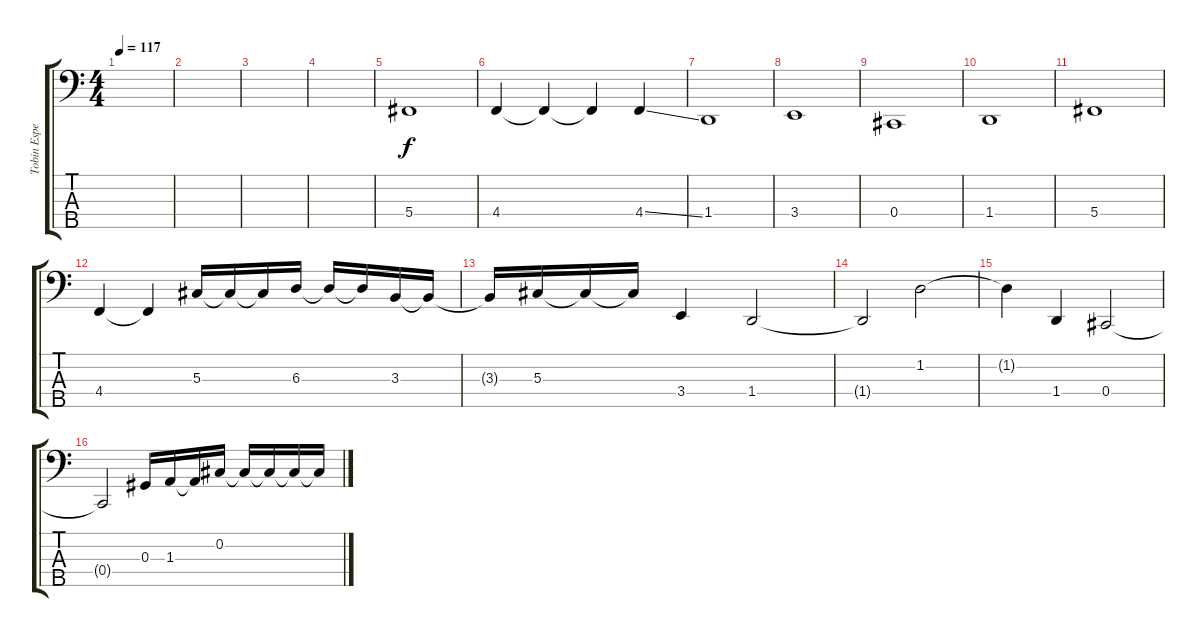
\track ("Tobin Esperance (Bass)" "Tobin Espe") {instrument electricbassfinger}
\staff {score tabs}
\tuning (Gb2 Db2 Ab1 Db1 Ab0) {hide}
\ts (4 4)
\tempo 117
\clef f4
\ks c
|
|
|
|
5.4.1 |
4.4.4 4.4{t}.4 4.4{t}.4 4.4{ss}.4 |
1.4.1 |
3.4.1 |
0.4.1 |
1.4.1 |
5.4.1 |
4.4.4 4.4{t}.4 5.3.16 5.3{t}.16 5.3{t}.16 6.3.16 6.3{t}.16 6.3{t}.16 3.3.16 3.3{t}.16 |
3.3{t}.16 5.3.16 5.3{t}.16 5.3{t}.16 3.4.4 1.4.2 |
1.4{t}.2 1.2.2 |
1.2{t}.4 1.4.4 0.4.2 |
0.4{t}.2 0.3.16 1.3.16 1.3{t}.16 0.2.16 0.2{t}.16 0.2{t}.16 0.2{t}.16 0.2{t}.16
